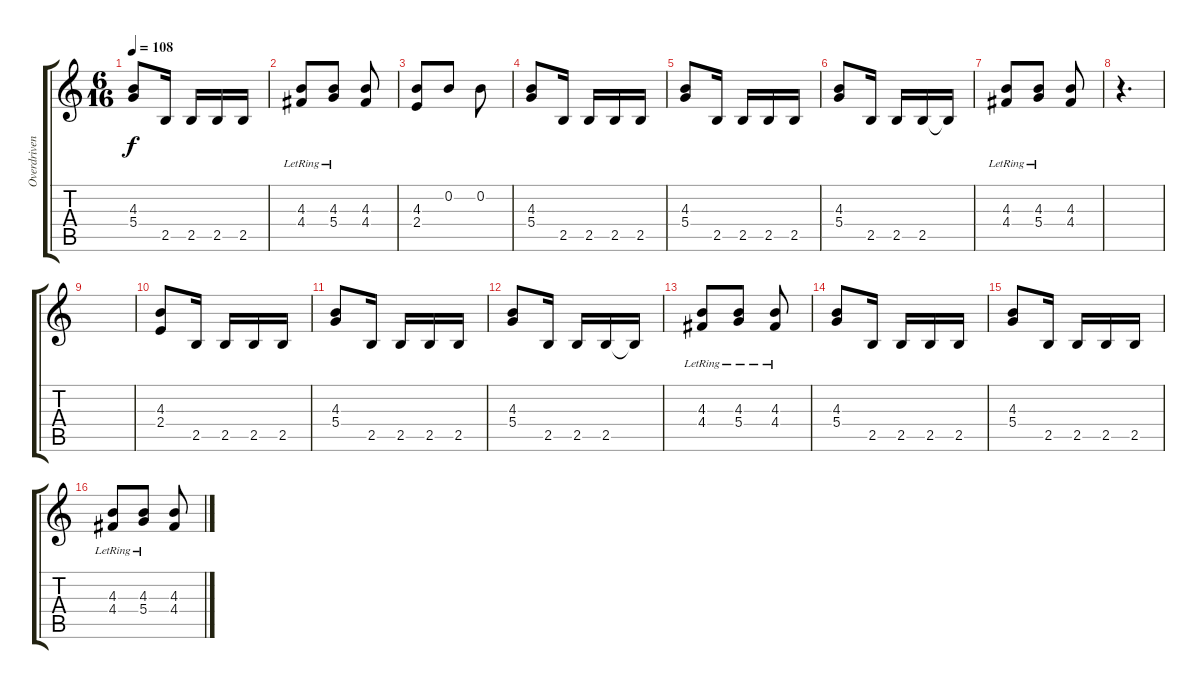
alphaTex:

\track ("Overdriven Guitar 2" "Overdriven") {instrument overdrivenguitar}
\staff {score tabs}
\tuning (E4 B3 G3 D3 A2 E2) {hide}
\ts (6 16)
\tempo 108
\clef g2
\ks c
(4.3 5.4).8{dy f} 2.5.16 2.5.16 2.5.16 2.5.16 |
(4.3 4.4{lr}).8 (4.3{lr} 5.4).8 (4.3 4.4).8 |
(4.3 2.4).8 0.2.8 0.2.8 |
(4.3 5.4).8 2.5.16 2.5.16 2.5.16 2.5.16 |
(4.3 5.4).8 2.5.16 2.5.16 2.5.16 2.5.16 |
(4.3 5.4).8 2.5.16 2.5.16 2.5.16 2.5{t}.16 |
(4.3 4.4{lr}).8 (4.3{lr} 5.4).8 (4.3 4.4).8 |
r.4{d} |
|
(4.3 2.4).8 2.5.16 2.5.16 2.5.16 2.5.16 |
(4.3 5.4).8 2.5.16 2.5.16 2.5.16 2.5.16 |
(4.3 5.4).8 2.5.16 2.5.16 2.5.16 2.5{t}.16 |
(4.3 4.4{lr}).8 (4.3{lr} 5.4).8 (4.3 4.4{lr}).8 |
(4.3 5.4).8 2.5.16 2.5.16 2.5.16 2.5.16 |
(4.3 5.4).8 2.5.16 2.5.16 2.5.16 2.5.16 |
(4.3 4.4{lr}).8 (4.3{lr} 5.4).8 (4.3 4.4).8
